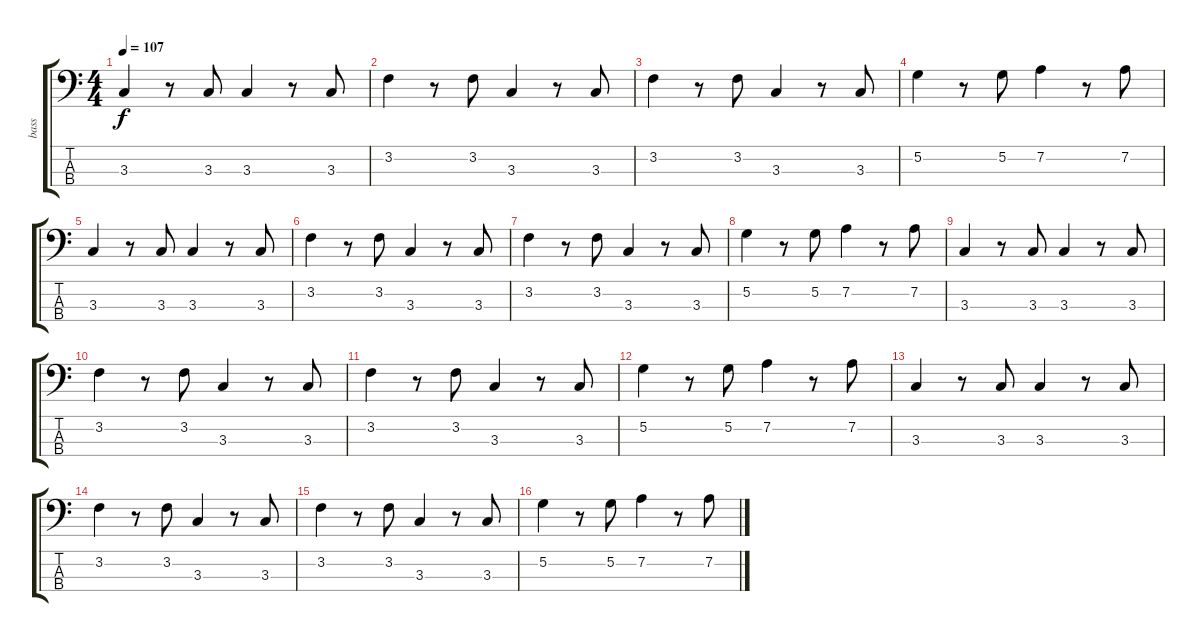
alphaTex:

\track ("bass" "bass") {instrument electricbassfinger}
\staff {score tabs}
\tuning (G2 D2 A1 E1) {hide}
\ts (4 4)
\tempo 107
\clef f4
\ks c
3.3.4{dy f} r.8 3.3.8 3.3.4 r.8 3.3.8 |
3.2.4 r.8 3.2.8 3.3.4 r.8 3.3.8 |
3.2.4 r.8 3.2.8 3.3.4 r.8 3.3.8 |
5.2.4 r.8 5.2.8 7.2.4 r.8 7.2.8 |
3.3.4 r.8 3.3.8 3.3.4 r.8 3.3.8 |
3.2.4 r.8 3.2.8 3.3.4 r.8 3.3.8 |
3.2.4 r.8 3.2.8 3.3.4 r.8 3.3.8 |
5.2.4 r.8 5.2.8 7.2.4 r.8 7.2.8 |
3.3.4 r.8 3.3.8 3.3.4 r.8 3.3.8 |
3.2.4 r.8 3.2.8 3.3.4 r.8 3.3.8 |
3.2.4 r.8 3.2.8 3.3.4 r.8 3.3.8 |
5.2.4 r.8 5.2.8 7.2.4 r.8 7.2.8 |
3.3.4 r.8 3.3.8 3.3.4 r.8 3.3.8 |
3.2.4 r.8 3.2.8 3.3.4 r.8 3.3.8 |
3.2.4 r.8 3.2.8 3.3.4 r.8 3.3.8 |
5.2.4 r.8 5.2.8 7.2.4 r.8 7.2.8
